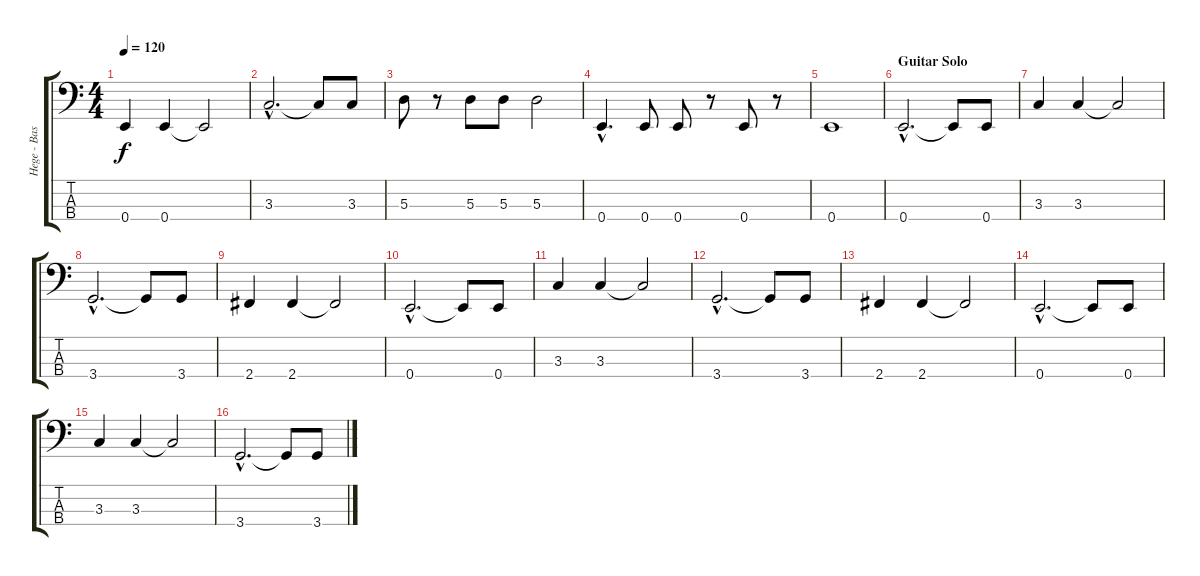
\track ("Hege - Bass" "Hege - Bas") {instrument electricbassfinger}
\staff {score tabs}
\tuning (G2 D2 A1 E1) {hide}
\ts (4 4)
\tempo 120
\clef f4
\ks c
0.4.4{dy f} 0.4.4 0.4{t}.2 |
3.3{hac}.2{d} 3.3{t}.8 3.3.8 |
5.3.8 r.8 5.3.8 5.3.8 5.3.2 |
0.4{hac}.4{d} 0.4.8 0.4.8 r.8 0.4.8 r.8 |
0.4.1 |
\section ("" "Guitar Solo")
0.4{hac}.2{d} 0.4{t}.8 0.4.8 |
3.3.4 3.3.4 3.3{t}.2 |
3.4{hac}.2{d} 3.4{t}.8 3.4.8 |
2.4.4 2.4.4 2.4{t}.2 |
0.4{hac}.2{d} 0.4{t}.8 0.4.8 |
3.3.4 3.3.4 3.3{t}.2 |
3.4{hac}.2{d} 3.4{t}.8 3.4.8 |
2.4.4 2.4.4 2.4{t}.2 |
0.4{hac}.2{d} 0.4{t}.8 0.4.8 |
3.3.4 3.3.4 3.3{t}.2 |
3.4{hac}.2{d} 3.4{t}.8 3.4.8
